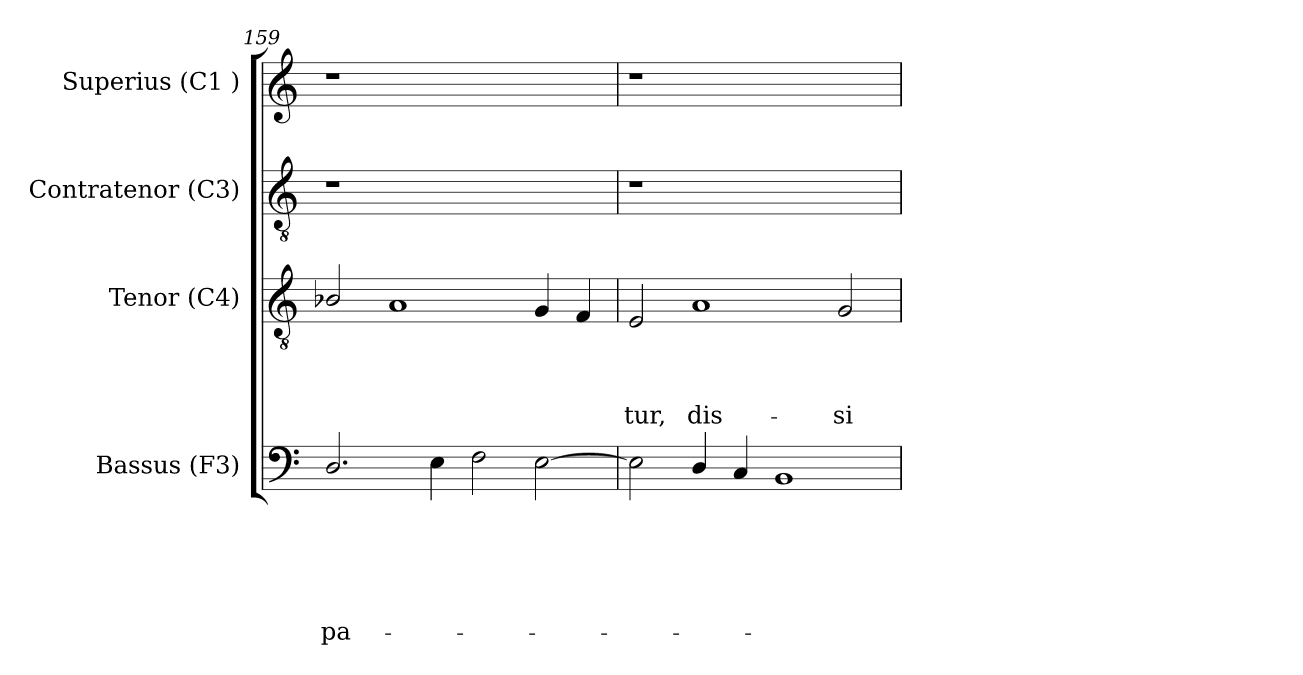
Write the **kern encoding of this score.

**kern	**text	**text	**text	**text	**text	**text	**kern	**text	**text	**text	**text	**kern	**kern
*part4	*part4	*part4	*part4	*part4	*part4	*part4	*part3	*part3	*part3	*part3	*part3	*part2	*part1
*staff4	*staff4	*staff4	*staff4	*staff4	*staff4	*staff4	*staff3	*staff3	*staff3	*staff3	*staff3	*staff2	*staff1
*I"Bassus (F3)	*	*	*	*	*	*	*I"Tenor (C4)	*	*	*	*	*I"Contratenor (C3)	*I"Superius (C1 )
*I'Bass.	*	*	*	*	*	*	*I'T.	*	*	*	*	*I'C.	*I'S.
*clefF4	*	*	*	*	*	*	*clefGv2	*	*	*	*	*clefGv2	*clefG2
*k[]	*	*	*	*	*	*	*k[]	*	*	*	*	*k[]	*k[]
*C:	*	*	*	*	*	*	*C:	*	*	*	*	*C:	*C:
=159	=159	=159	=159	=159	=159	=159	=159	=159	=159	=159	=159	=159	=159
!	!	!	!	!	!	!LO:LY:b	!	!	!	!	!	!LO:N:vis=1	!LO:N:vis=1
2.D/	.	.	.	.	.	-pa-	2B-/	.	.	.	.	1r	1r
.	.	.	.	.	.	.	1A	.	.	.	.	.	.
4E\	.	.	.	.	.	.	.	.	.	.	.	.	.
2F\	.	.	.	.	.	.	.	.	.	.	.	1ryy	1ryy
[<2E\	.	.	.	.	.	.	4G/	.	.	.	.	.	.
.	.	.	.	.	.	.	4F/	.	.	.	.	.	.
!!LO:LB:g=z
=160	=160	=160	=160	=160	=160	=160	=160	=160	=160	=160	=160	=160	=160
!	!	!	!	!	!	!	!	!	!	!	!LO:LY:b	!LO:N:vis=1	!LO:N:vis=1
2E\]	.	.	.	.	.	.	2E/	.	.	.	-tur,	1r	1r
!	!	!	!	!	!	!	!	!	!	!	!LO:LY:b	!	!
4D/	.	.	.	.	.	.	1A	.	.	.	dis-	.	.
4C/	.	.	.	.	.	.	.	.	.	.	.	.	.
1BB	.	.	.	.	.	.	.	.	.	.	.	1ryy	1ryy
!	!	!	!	!	!	!	!	!	!	!	!LO:LY:b	!	!
.	.	.	.	.	.	.	2G/	.	.	.	-si-	.	.
=	=	=	=	=	=	=	=	=	=	=	=	=	=
*-	*-	*-	*-	*-	*-	*-	*-	*-	*-	*-	*-	*-	*-
